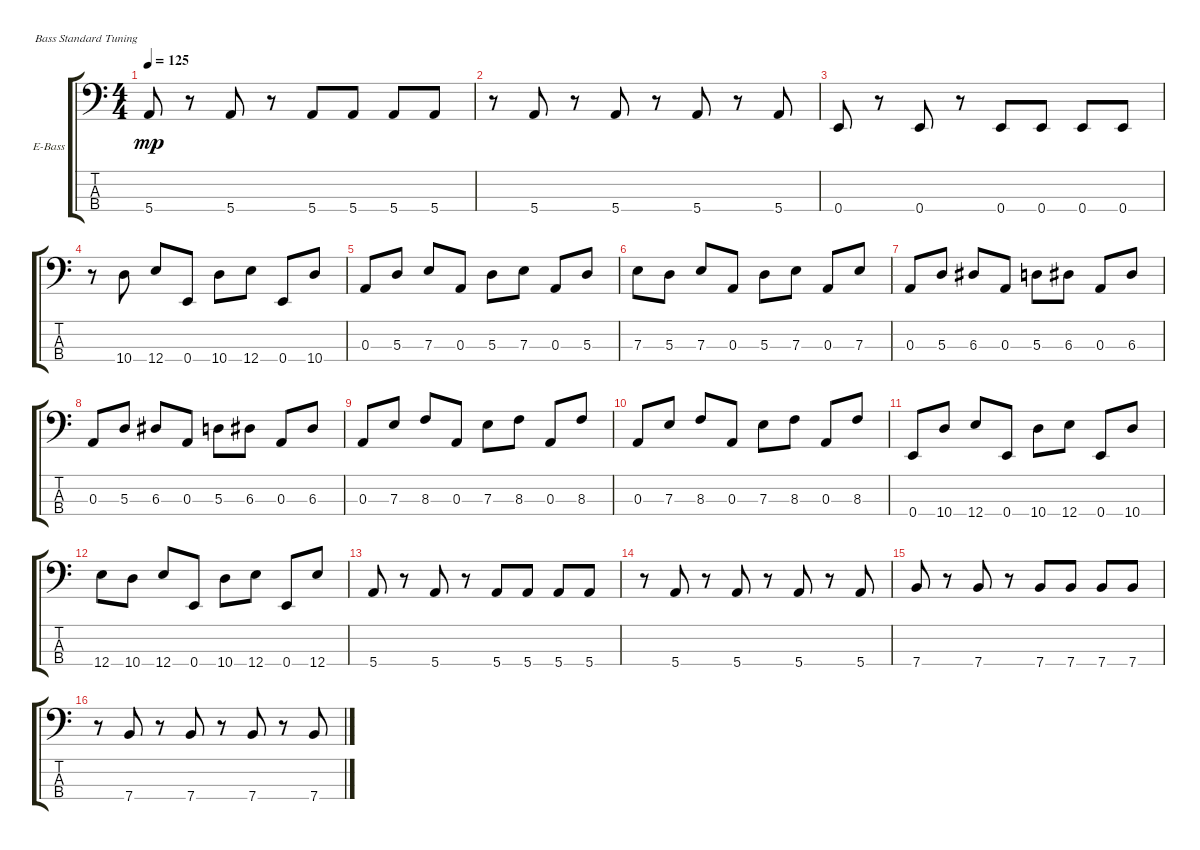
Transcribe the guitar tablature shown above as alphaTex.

\defaultSystemsLayout 4
\bracketExtendMode groupsimilarinstruments
\firstSystemTrackNameOrientation horizontal
\otherSystemsTrackNameOrientation horizontal
\track ("Bass" "E-Bass") {instrument electricbassfinger}
\staff {score tabs}
\tuning (G2 D2 A1 E1)
\ts (4 4)
\tempo 125
\clef f4
\scale
0.333333
\ks c
5.4.8{dy mp} r.8 5.4.8 r.8 5.4.8 5.4.8 5.4.8 5.4.8 |
\scale
0.333333 r.8 5.4.8 r.8 5.4.8 r.8 5.4.8 r.8 5.4.8 |
\scale
0.333333 0.4.8 r.8 0.4.8 r.8 0.4.8 0.4.8 0.4.8 0.4.8 |
\scale
0.333333 r.8 10.4.8 12.4.8 0.4.8 10.4.8 12.4.8 0.4.8 10.4.8 |
\scale
0.333333 0.3.8 5.3.8 7.3.8 0.3.8 5.3.8 7.3.8 0.3.8 5.3.8 |
\scale
0.333333 7.3.8 5.3.8 7.3.8 0.3.8 5.3.8 7.3.8 0.3.8 7.3.8 |
\scale
0.333333 0.3.8 5.3.8 6.3.8 0.3.8 5.3.8 6.3.8 0.3.8 6.3.8 |
\scale
0.333333 0.3.8 5.3.8 6.3.8 0.3.8 5.3.8 6.3.8 0.3.8 6.3.8 |
\scale
0.333333 0.3.8 7.3.8 8.3.8 0.3.8 7.3.8 8.3.8 0.3.8 8.3.8 |
\scale
0.333333 0.3.8 7.3.8 8.3.8 0.3.8 7.3.8 8.3.8 0.3.8 8.3.8 |
\scale
0.333333 0.4.8 10.4.8 12.4.8 0.4.8 10.4.8 12.4.8 0.4.8 10.4.8 |
\scale
0.333333 12.4.8 10.4.8 12.4.8 0.4.8 10.4.8 12.4.8 0.4.8 12.4.8 |
\scale
0.333333 5.4.8 r.8 5.4.8 r.8 5.4.8 5.4.8 5.4.8 5.4.8 |
\scale
0.333333 r.8 5.4.8 r.8 5.4.8 r.8 5.4.8 r.8 5.4.8 |
7.4.8 r.8 7.4.8 r.8 7.4.8 7.4.8 7.4.8 7.4.8 |
r.8 7.4.8 r.8 7.4.8 r.8 7.4.8 r.8 7.4.8
